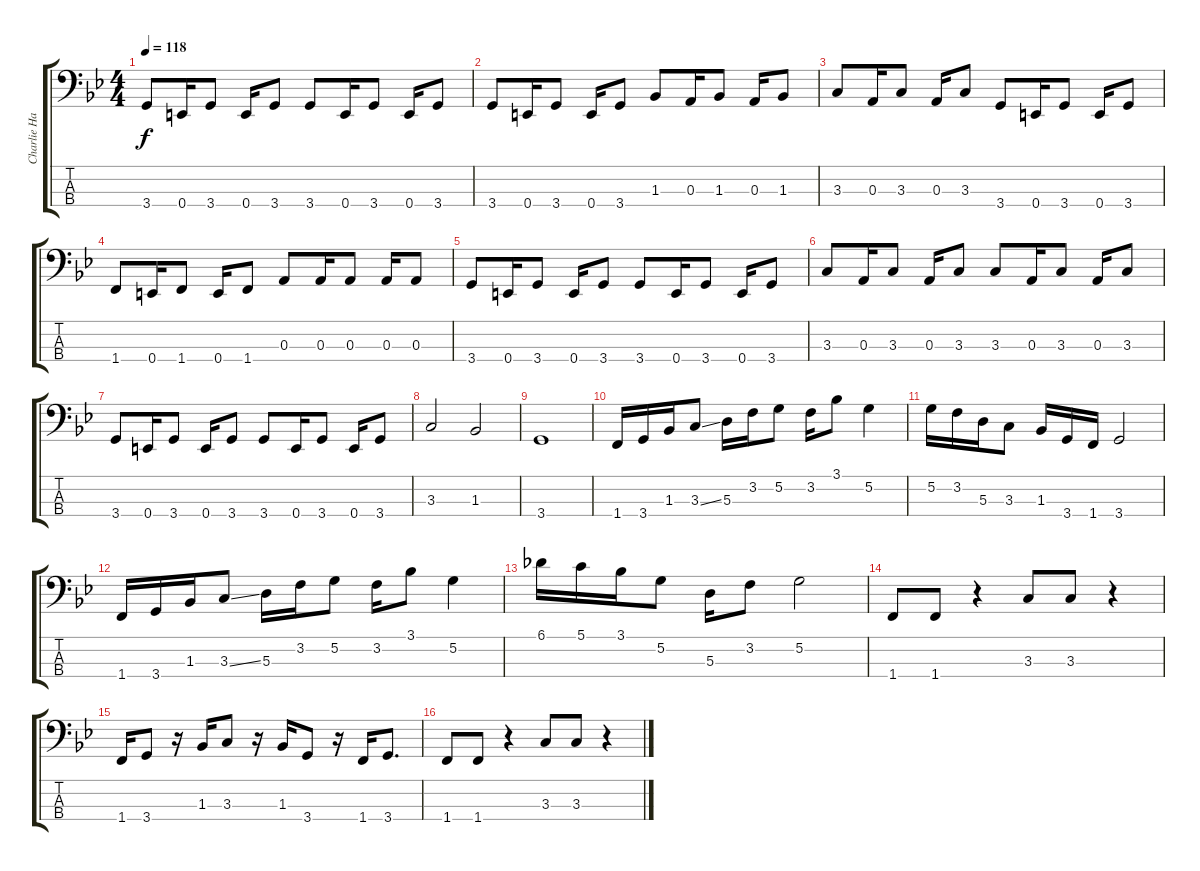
\track ("Charlie Hayward Bass" "Charlie Ha") {instrument electricbassfinger}
\staff {score tabs}
\tuning (G2 D2 A1 E1) {hide}
\ts (4 4)
\tempo 118
\clef f4
\ks gminor
3.4.8{dy f} 0.4.16 3.4.8 0.4.16 3.4.8 3.4.8 0.4.16 3.4.8 0.4.16 3.4.8 |
3.4.8 0.4.16 3.4.8 0.4.16 3.4.8 1.3.8 0.3.16 1.3.8 0.3.16 1.3.8 |
3.3.8 0.3.16 3.3.8 0.3.16 3.3.8 3.4.8 0.4.16 3.4.8 0.4.16 3.4.8 |
1.4.8 0.4.16 1.4.8 0.4.16 1.4.8 0.3.8 0.3.16 0.3.8 0.3.16 0.3.8 |
3.4.8 0.4.16 3.4.8 0.4.16 3.4.8 3.4.8 0.4.16 3.4.8 0.4.16 3.4.8 |
3.3.8 0.3.16 3.3.8 0.3.16 3.3.8 3.3.8 0.3.16 3.3.8 0.3.16 3.3.8 |
3.4.8 0.4.16 3.4.8 0.4.16 3.4.8 3.4.8 0.4.16 3.4.8 0.4.16 3.4.8 |
3.3.2 1.3.2 |
3.4.1 |
1.4.16 3.4.16 1.3.16 3.3{ss}.8 5.3.16 3.2.16 5.2.8 3.2.16 3.1.8 5.2.4 |
5.2.16 3.2.16 5.3.16 3.3.8 1.3.16 3.4.16 1.4.16 3.4.2 |
1.4.16 3.4.16 1.3.16 3.3{ss}.8 5.3.16 3.2.16 5.2.8 3.2.16 3.1.8 5.2.4 |
6.1.16 5.1.16 3.1.16 5.2.8 5.3.16 3.2.8 5.2.2 |
1.4.8 1.4.8 r.4 3.3.8 3.3.8 r.4 |
1.4.16 3.4.8 r.16 1.3.16 3.3.8 r.16 1.3.16 3.4.8 r.16 1.4.16 3.4.8{d} |
1.4.8 1.4.8 r.4 3.3.8 3.3.8 r.4
